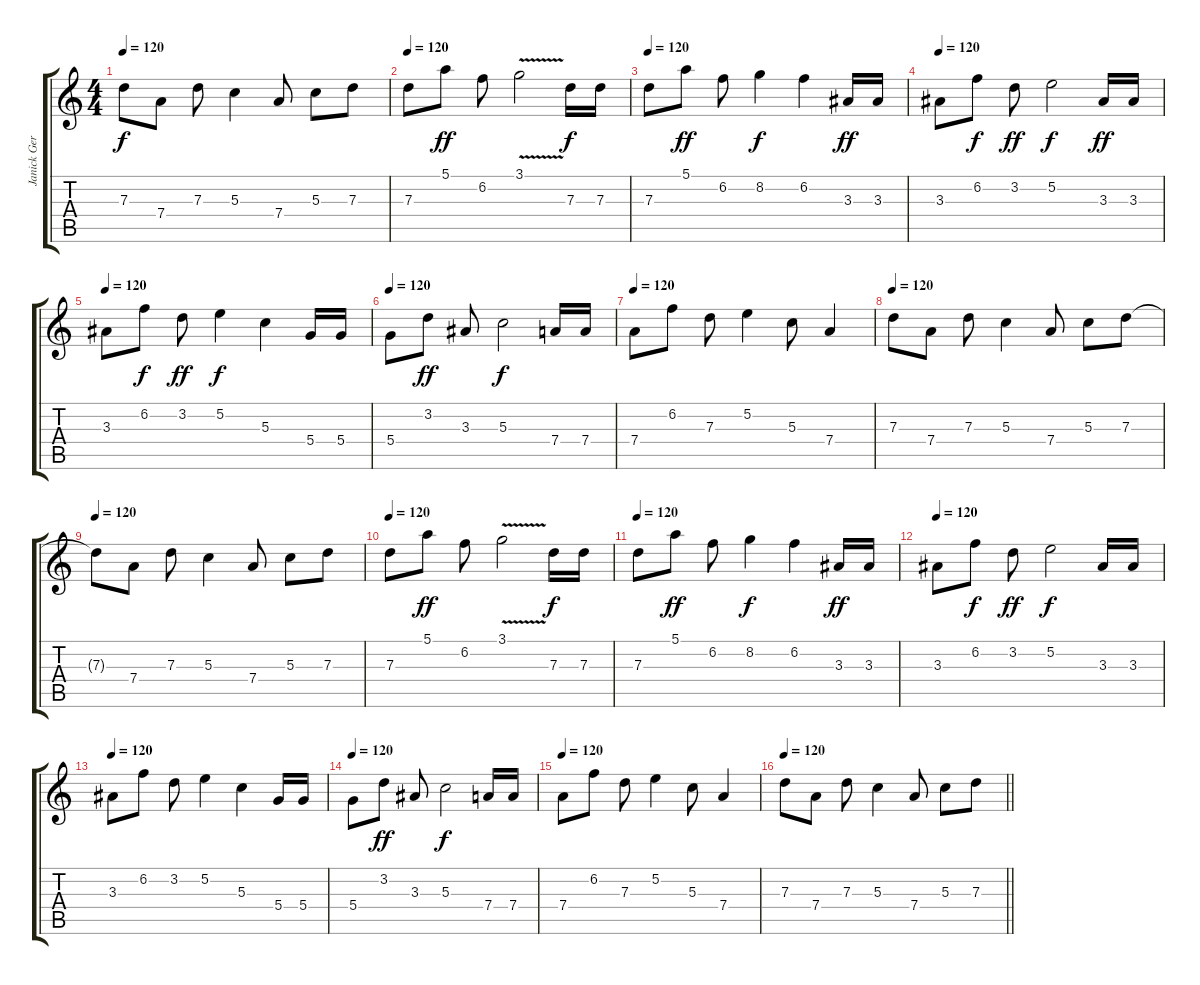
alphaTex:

\track ("Janick Gers" "Janick Ger") {instrument distortionguitar}
\staff {score tabs}
\tuning (E4 B3 G3 D3 A2 E2) {hide}
\ts (4 4)
\tempo 120
\clef g2
\ks c
7.3{t}.8{dy f} 7.4.8 7.3.8 5.3.4 7.4.8 5.3.8 7.3.8 |
\tempo 120
7.3.8 5.1.8{dy ff} 6.2.8 3.1{v}.2 7.3.16{dy f} 7.3.16 |
\tempo 120
7.3.8 5.1.8{dy ff} 6.2.8 8.2.4{dy f} 6.2.4 3.3.16{dy ff} 3.3.16 |
\tempo 120
3.3.8 6.2.8{dy f} 3.2.8{dy ff} 5.2.2{dy f} 3.3.16{dy ff} 3.3.16 |
\tempo 120
3.3.8 6.2.8{dy f} 3.2.8{dy ff} 5.2.4{dy f} 5.3.4 5.4.16 5.4.16 |
\tempo 120
5.4.8 3.2.8{dy ff} 3.3.8 5.3.2{dy f} 7.4.16 7.4.16 |
\tempo 120
7.4.8 6.2.8 7.3.8 5.2.4 5.3.8 7.4.4 |
\tempo 120
7.3.8 7.4.8 7.3.8 5.3.4 7.4.8 5.3.8 7.3.8 |
\tempo 120
7.3{t}.8 7.4.8 7.3.8 5.3.4 7.4.8 5.3.8 7.3.8 |
\tempo 120
7.3.8 5.1.8{dy ff} 6.2.8 3.1{v}.2 7.3.16{dy f} 7.3.16 |
\tempo 120
7.3.8 5.1.8{dy ff} 6.2.8 8.2.4{dy f} 6.2.4 3.3.16{dy ff} 3.3.16 |
\tempo 120
3.3.8 6.2.8{dy f} 3.2.8{dy ff} 5.2.2{dy f} 3.3.16 3.3.16 |
\tempo 120
3.3.8 6.2.8 3.2.8 5.2.4 5.3.4 5.4.16 5.4.16 |
\tempo 120
5.4.8 3.2.8{dy ff} 3.3.8 5.3.2{dy f} 7.4.16 7.4.16 |
\tempo 120
7.4.8 6.2.8 7.3.8 5.2.4 5.3.8 7.4.4 |
\tempo 120
\barLineRight lightlight
7.3.8 7.4.8 7.3.8 5.3.4 7.4.8 5.3.8 7.3.8
